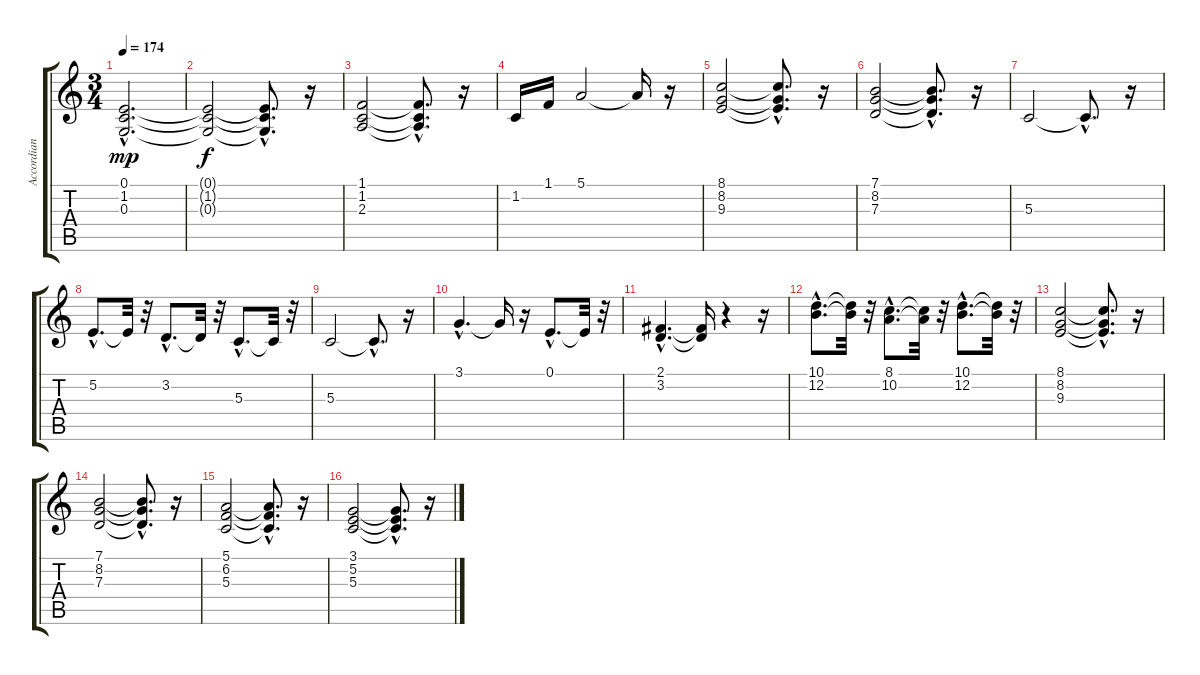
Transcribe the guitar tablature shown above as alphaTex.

\track ("Accordian" "Accordian") {instrument accordion}
\staff {score tabs}
\tuning (E4 B3 G3 D3 A2 E2) {hide}
\ts (3 4)
\tempo 174
\clef g2
\ks c
(0.1{hac} 1.2{hac} 0.3{hac}).2{d dy mp} |
(0.1{t} 1.2{t} 0.3{t}).2{dy f} (0.1{hac t} 1.2{hac t} 0.3{hac t}).8{d} r.16 |
(1.1 1.2 2.3).2 (1.1{hac t} 1.2{hac t} 2.3{hac t}).8{d} r.16 |
1.2.16 1.1.16 5.1.2 5.1{t}.16 r.16 |
(8.1 8.2 9.3).2 (8.1{hac t} 8.2{hac t} 9.3{hac t}).8{d} r.16 |
(7.1 8.2 7.3).2 (7.1{hac t} 8.2{hac t} 7.3{hac t}).8{d} r.16 |
5.3.2 5.3{hac t}.8{d} r.16 |
5.2{hac}.8{d} 5.2{t}.32 r.32 3.2{hac}.8{d} 3.2{t}.32 r.32 5.3{hac}.8{d} 5.3{t}.32 r.32 |
5.3.2 5.3{hac t}.8{d} r.16 |
3.1{hac}.4{d} 3.1{t}.16 r.16 0.1{hac}.8{d} 0.1{t}.32 r.32 |
(2.1{hac} 3.2{hac}).4{d} (2.1{t} 3.2{t}).16 r.4 r.16 |
(10.1{hac} 12.2{hac}).8{d} (10.1{t} 12.2{t}).32 r.32 (8.1{hac} 10.2{hac}).8{d} (8.1{t} 10.2{t}).32 r.32 (10.1{hac} 12.2{hac}).8{d} (10.1{t} 12.2{t}).32 r.32 |
(8.1 8.2 9.3).2 (8.1{hac t} 8.2{hac t} 9.3{hac t}).8{d} r.16 |
(7.1 8.2 7.3).2 (7.1{hac t} 8.2{hac t} 7.3{hac t}).8{d} r.16 |
(5.1 6.2 5.3).2 (5.1{hac t} 6.2{hac t} 5.3{hac t}).8{d} r.16 |
(3.1 5.2 5.3).2 (3.1{hac t} 5.2{hac t} 5.3{hac t}).8{d} r.16
